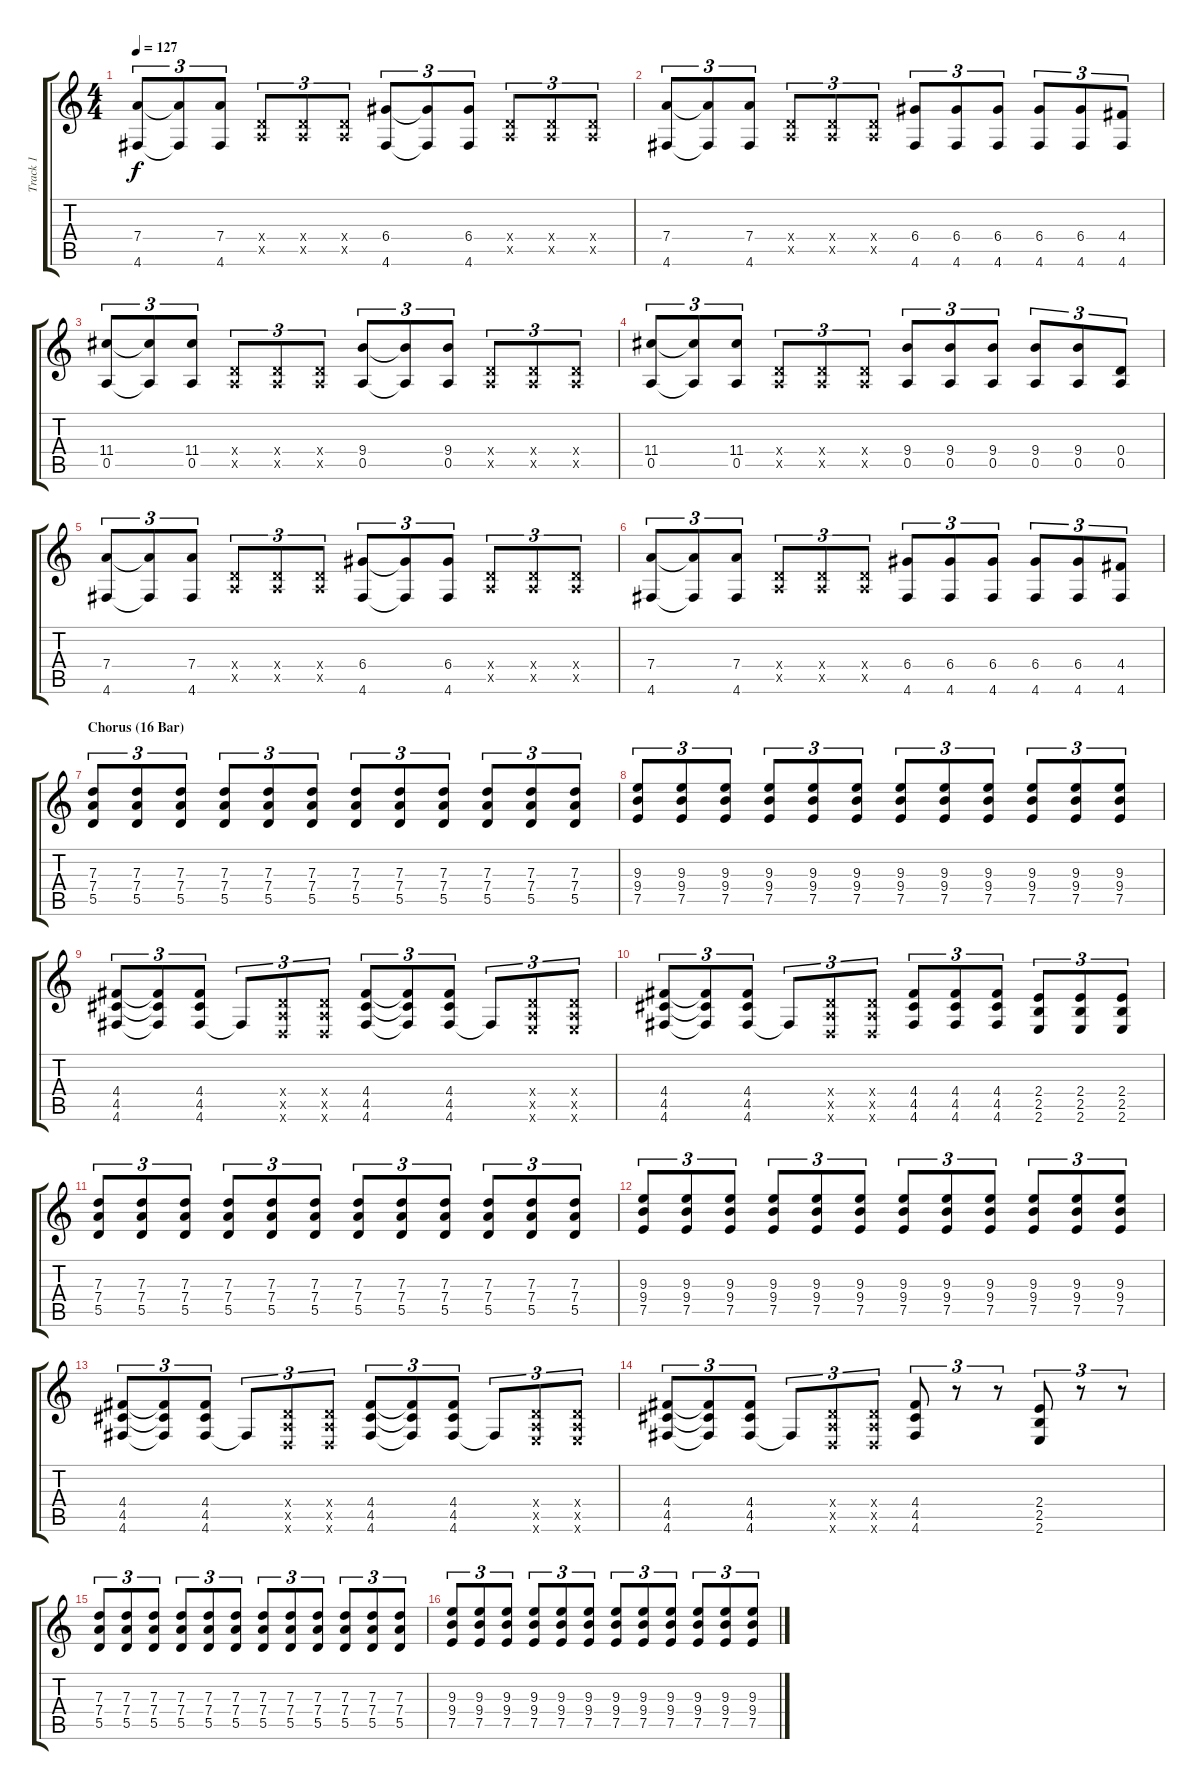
\track ("Track 1" "Track 1") {instrument electricguitarclean}
\staff {score tabs}
\tuning (E4 B3 G3 D3 A2 D2) {hide}
\ts (4 4)
\tempo 127
\clef g2
\ks c
(7.4 4.6).8{tu (3 2) dy f} (7.4{t} 4.6{t}).8{tu (3 2)} (7.4 4.6).8{tu (3 2)} (0.4{x} 0.5{x}).8{tu (3 2)} (0.4{x} 0.5{x}).8{tu (3 2)} (0.4{x} 0.5{x}).8{tu (3 2)} (6.4 4.6).8{tu (3 2)} (6.4{t} 4.6{t}).8{tu (3 2)} (6.4 4.6).8{tu (3 2)} (0.4{x} 0.5{x}).8{tu (3 2)} (0.4{x} 0.5{x}).8{tu (3 2)} (0.4{x} 0.5{x}).8{tu (3 2)} |
(7.4 4.6).8{tu (3 2)} (7.4{t} 4.6{t}).8{tu (3 2)} (7.4 4.6).8{tu (3 2)} (0.4{x} 0.5{x}).8{tu (3 2)} (0.4{x} 0.5{x}).8{tu (3 2)} (0.4{x} 0.5{x}).8{tu (3 2)} (6.4 4.6).8{tu (3 2)} (6.4 4.6).8{tu (3 2)} (6.4 4.6).8{tu (3 2)} (6.4 4.6).8{tu (3 2)} (6.4 4.6).8{tu (3 2)} (4.4 4.6).8{tu (3 2)} |
(11.4 0.5).8{tu (3 2)} (11.4{t} 0.5{t}).8{tu (3 2)} (11.4 0.5).8{tu (3 2)} (0.4{x} 0.5{x}).8{tu (3 2)} (0.4{x} 0.5{x}).8{tu (3 2)} (0.4{x} 0.5{x}).8{tu (3 2)} (9.4 0.5).8{tu (3 2)} (9.4{t} 0.5{t}).8{tu (3 2)} (9.4 0.5).8{tu (3 2)} (0.4{x} 0.5{x}).8{tu (3 2)} (0.4{x} 0.5{x}).8{tu (3 2)} (0.4{x} 0.5{x}).8{tu (3 2)} |
(11.4 0.5).8{tu (3 2)} (11.4{t} 0.5{t}).8{tu (3 2)} (11.4 0.5).8{tu (3 2)} (0.4{x} 0.5{x}).8{tu (3 2)} (0.4{x} 0.5{x}).8{tu (3 2)} (0.4{x} 0.5{x}).8{tu (3 2)} (9.4 0.5).8{tu (3 2)} (9.4 0.5).8{tu (3 2)} (9.4 0.5).8{tu (3 2)} (9.4 0.5).8{tu (3 2)} (9.4 0.5).8{tu (3 2)} (0.4 0.5).8{tu (3 2)} |
(7.4 4.6).8{tu (3 2)} (7.4{t} 4.6{t}).8{tu (3 2)} (7.4 4.6).8{tu (3 2)} (0.4{x} 0.5{x}).8{tu (3 2)} (0.4{x} 0.5{x}).8{tu (3 2)} (0.4{x} 0.5{x}).8{tu (3 2)} (6.4 4.6).8{tu (3 2)} (6.4{t} 4.6{t}).8{tu (3 2)} (6.4 4.6).8{tu (3 2)} (0.4{x} 0.5{x}).8{tu (3 2)} (0.4{x} 0.5{x}).8{tu (3 2)} (0.4{x} 0.5{x}).8{tu (3 2)} |
(7.4 4.6).8{tu (3 2)} (7.4{t} 4.6{t}).8{tu (3 2)} (7.4 4.6).8{tu (3 2)} (0.4{x} 0.5{x}).8{tu (3 2)} (0.4{x} 0.5{x}).8{tu (3 2)} (0.4{x} 0.5{x}).8{tu (3 2)} (6.4 4.6).8{tu (3 2)} (6.4 4.6).8{tu (3 2)} (6.4 4.6).8{tu (3 2)} (6.4 4.6).8{tu (3 2)} (6.4 4.6).8{tu (3 2)} (4.4 4.6).8{tu (3 2)} |
\section ("" "Chorus (16 Bar)")
(7.3 7.4 5.5).8{tu (3 2) instrument distortionguitar} (7.3 7.4 5.5).8{tu (3 2)} (7.3 7.4 5.5).8{tu (3 2)} (7.3 7.4 5.5).8{tu (3 2)} (7.3 7.4 5.5).8{tu (3 2)} (7.3 7.4 5.5).8{tu (3 2)} (7.3 7.4 5.5).8{tu (3 2)} (7.3 7.4 5.5).8{tu (3 2)} (7.3 7.4 5.5).8{tu (3 2)} (7.3 7.4 5.5).8{tu (3 2)} (7.3 7.4 5.5).8{tu (3 2)} (7.3 7.4 5.5).8{tu (3 2)} |
(9.3 9.4 7.5).8{tu (3 2)} (9.3 9.4 7.5).8{tu (3 2)} (9.3 9.4 7.5).8{tu (3 2)} (9.3 9.4 7.5).8{tu (3 2)} (9.3 9.4 7.5).8{tu (3 2)} (9.3 9.4 7.5).8{tu (3 2)} (9.3 9.4 7.5).8{tu (3 2)} (9.3 9.4 7.5).8{tu (3 2)} (9.3 9.4 7.5).8{tu (3 2)} (9.3 9.4 7.5).8{tu (3 2)} (9.3 9.4 7.5).8{tu (3 2)} (9.3 9.4 7.5).8{tu (3 2)} |
(4.4 4.5 4.6).8{tu (3 2)} (4.4{t} 4.5{t} 4.6{t}).8{tu (3 2)} (4.4 4.5 4.6).8{tu (3 2)} 4.6{t}.8{tu (3 2)} (0.4{x} 0.5{x} 0.6{x}).8{tu (3 2)} (0.4{x} 0.5{x} 0.6{x}).8{tu (3 2)} (4.4 4.5 4.6).8{tu (3 2)} (4.4{t} 4.5{t} 4.6{t}).8{tu (3 2)} (4.4 4.5 4.6).8{tu (3 2)} 4.6{t}.8{tu (3 2)} (0.4{x} 0.5{x} 2.6{x}).8{tu (3 2)} (0.4{x} 0.5{x} 2.6{x}).8{tu (3 2)} |
(4.4 4.5 4.6).8{tu (3 2)} (4.4{t} 4.5{t} 4.6{t}).8{tu (3 2)} (4.4 4.5 4.6).8{tu (3 2)} 4.6{t}.8{tu (3 2)} (0.4{x} 0.5{x} 0.6{x}).8{tu (3 2)} (0.4{x} 0.5{x} 0.6{x}).8{tu (3 2)} (4.4 4.5 4.6).8{tu (3 2)} (4.4 4.5 4.6).8{tu (3 2)} (4.4 4.5 4.6).8{tu (3 2)} (2.4 2.5 2.6).8{tu (3 2)} (2.4 2.5 2.6).8{tu (3 2)} (2.4 2.5 2.6).8{tu (3 2)} |
(7.3 7.4 5.5).8{tu (3 2)} (7.3 7.4 5.5).8{tu (3 2)} (7.3 7.4 5.5).8{tu (3 2)} (7.3 7.4 5.5).8{tu (3 2)} (7.3 7.4 5.5).8{tu (3 2)} (7.3 7.4 5.5).8{tu (3 2)} (7.3 7.4 5.5).8{tu (3 2)} (7.3 7.4 5.5).8{tu (3 2)} (7.3 7.4 5.5).8{tu (3 2)} (7.3 7.4 5.5).8{tu (3 2)} (7.3 7.4 5.5).8{tu (3 2)} (7.3 7.4 5.5).8{tu (3 2)} |
(9.3 9.4 7.5).8{tu (3 2)} (9.3 9.4 7.5).8{tu (3 2)} (9.3 9.4 7.5).8{tu (3 2)} (9.3 9.4 7.5).8{tu (3 2)} (9.3 9.4 7.5).8{tu (3 2)} (9.3 9.4 7.5).8{tu (3 2)} (9.3 9.4 7.5).8{tu (3 2)} (9.3 9.4 7.5).8{tu (3 2)} (9.3 9.4 7.5).8{tu (3 2)} (9.3 9.4 7.5).8{tu (3 2)} (9.3 9.4 7.5).8{tu (3 2)} (9.3 9.4 7.5).8{tu (3 2)} |
(4.4 4.5 4.6).8{tu (3 2)} (4.4{t} 4.5{t} 4.6{t}).8{tu (3 2)} (4.4 4.5 4.6).8{tu (3 2)} 4.6{t}.8{tu (3 2)} (0.4{x} 0.5{x} 0.6{x}).8{tu (3 2)} (0.4{x} 0.5{x} 0.6{x}).8{tu (3 2)} (4.4 4.5 4.6).8{tu (3 2)} (4.4{t} 4.5{t} 4.6{t}).8{tu (3 2)} (4.4 4.5 4.6).8{tu (3 2)} 4.6{t}.8{tu (3 2)} (0.4{x} 0.5{x} 2.6{x}).8{tu (3 2)} (0.4{x} 0.5{x} 2.6{x}).8{tu (3 2)} |
(4.4 4.5 4.6).8{tu (3 2)} (4.4{t} 4.5{t} 4.6{t}).8{tu (3 2)} (4.4 4.5 4.6).8{tu (3 2)} 4.6{t}.8{tu (3 2)} (0.4{x} 0.5{x} 0.6{x}).8{tu (3 2)} (0.4{x} 0.5{x} 0.6{x}).8{tu (3 2)} (4.4 4.5 4.6).8{tu (3 2)} r.8{tu (3 2)} r.8{tu (3 2)} (2.4 2.5 2.6).8{tu (3 2)} r.8{tu (3 2)} r.8{tu (3 2)} |
\section ("" "")
(7.3 7.4 5.5).8{tu (3 2)} (7.3 7.4 5.5).8{tu (3 2)} (7.3 7.4 5.5).8{tu (3 2)} (7.3 7.4 5.5).8{tu (3 2)} (7.3 7.4 5.5).8{tu (3 2)} (7.3 7.4 5.5).8{tu (3 2)} (7.3 7.4 5.5).8{tu (3 2)} (7.3 7.4 5.5).8{tu (3 2)} (7.3 7.4 5.5).8{tu (3 2)} (7.3 7.4 5.5).8{tu (3 2)} (7.3 7.4 5.5).8{tu (3 2)} (7.3 7.4 5.5).8{tu (3 2)} |
(9.3 9.4 7.5).8{tu (3 2)} (9.3 9.4 7.5).8{tu (3 2)} (9.3 9.4 7.5).8{tu (3 2)} (9.3 9.4 7.5).8{tu (3 2)} (9.3 9.4 7.5).8{tu (3 2)} (9.3 9.4 7.5).8{tu (3 2)} (9.3 9.4 7.5).8{tu (3 2)} (9.3 9.4 7.5).8{tu (3 2)} (9.3 9.4 7.5).8{tu (3 2)} (9.3 9.4 7.5).8{tu (3 2)} (9.3 9.4 7.5).8{tu (3 2)} (9.3 9.4 7.5).8{tu (3 2)}
